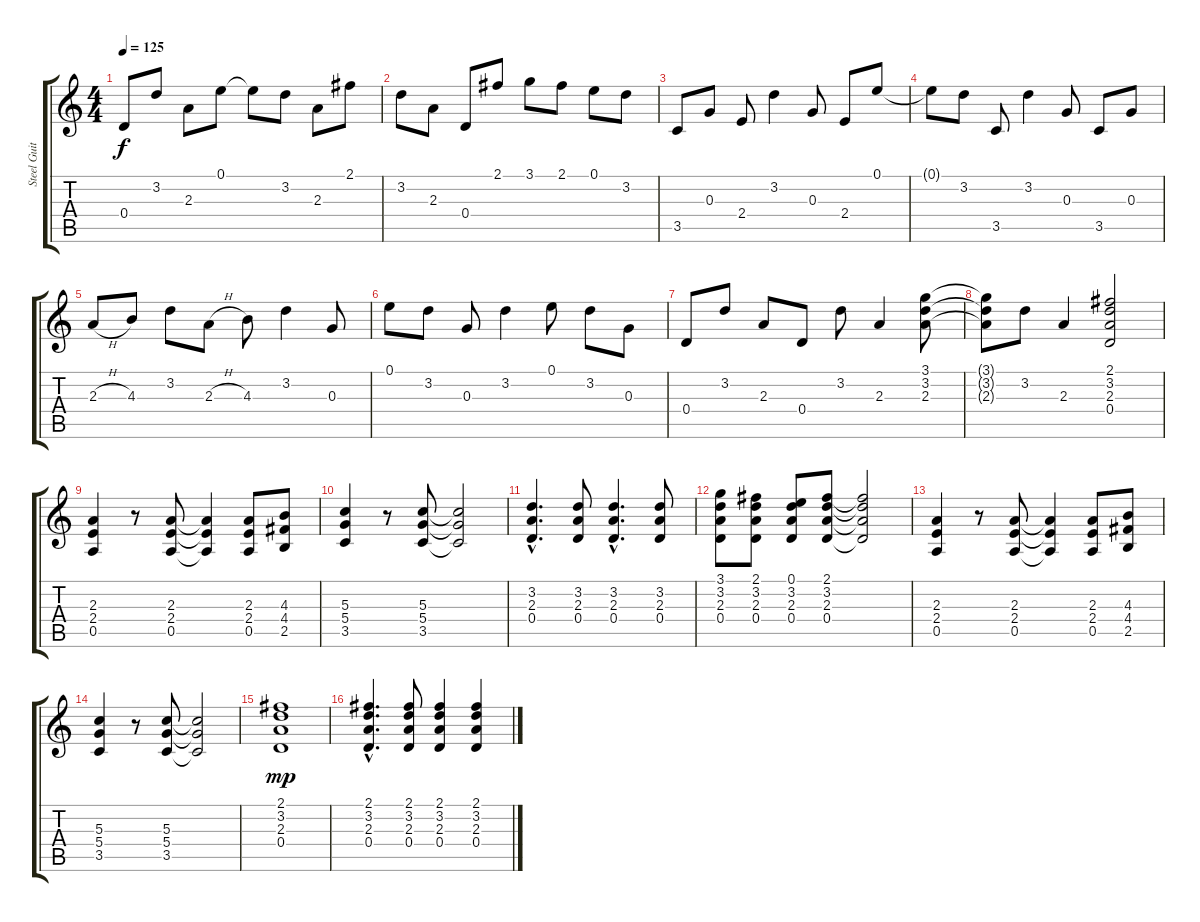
\track ("Steel Guitar" "Steel Guit") {instrument acousticguitarsteel}
\staff {score tabs}
\tuning (E4 B3 G3 D3 A2 E2) {hide}
\ts (4 4)
\tempo 125
\clef g2
\ks c
0.4.8{dy f} 3.2.8 2.3.8 0.1.8 0.1{t}.8 3.2.8 2.3.8 2.1.8 |
3.2.8 2.3.8 0.4.8 2.1.8 3.1.8 2.1.8 0.1.8 3.2.8 |
3.5.8 0.3.8 2.4.8 3.2.4 0.3.8 2.4.8 0.1.8 |
0.1{t}.8 3.2.8 3.5.8 3.2.4 0.3.8 3.5.8 0.3.8 |
2.3{h}.8 4.3.8 3.2.8 2.3{h}.8 4.3.8 3.2.4 0.3.8 |
0.1.8 3.2.8 0.3.8 3.2.4 0.1.8 3.2.8 0.3.8 |
0.4.8 3.2.8 2.3.8 0.4.8 3.2.8 2.3.4 (3.1 3.2 2.3).8 |
(3.1{t} 3.2{t} 2.3{t}).8 3.2.8 2.3.4 (2.1 3.2 2.3 0.4).2 |
(2.3 2.4 0.5).4 r.8 (2.3 2.4 0.5).8 (2.3{t} 2.4{t} 0.5{t}).4 (2.3 2.4 0.5).8 (4.3 4.4 2.5).8 |
(5.3 5.4 3.5).4 r.8 (5.3 5.4 3.5).8 (5.3{t} 5.4{t} 3.5{t}).2 |
(3.2{hac} 2.3{hac} 0.4{hac}).4{d} (3.2 2.3 0.4).8 (3.2{hac} 2.3{hac} 0.4{hac}).4{d} (3.2 2.3 0.4).8 |
(3.1 3.2 2.3 0.4).8 (2.1 3.2 2.3 0.4).8 (0.1 3.2 2.3 0.4).8 (2.1 3.2 2.3 0.4).8 (2.1{t} 3.2{t} 2.3{t} 0.4{t}).2 |
(2.3 2.4 0.5).4 r.8 (2.3 2.4 0.5).8 (2.3{t} 2.4{t} 0.5{t}).4 (2.3 2.4 0.5).8 (4.3 4.4 2.5).8 |
(5.3 5.4 3.5).4 r.8 (5.3 5.4 3.5).8 (5.3{t} 5.4{t} 3.5{t}).2 |
(2.1 3.2 2.3 0.4).1{dy mp} |
(2.1{hac} 3.2{hac} 2.3{hac} 0.4{hac}).4{d} (2.1 3.2 2.3 0.4).8 (2.1 3.2 2.3 0.4).4 (2.1 3.2 2.3 0.4).4
